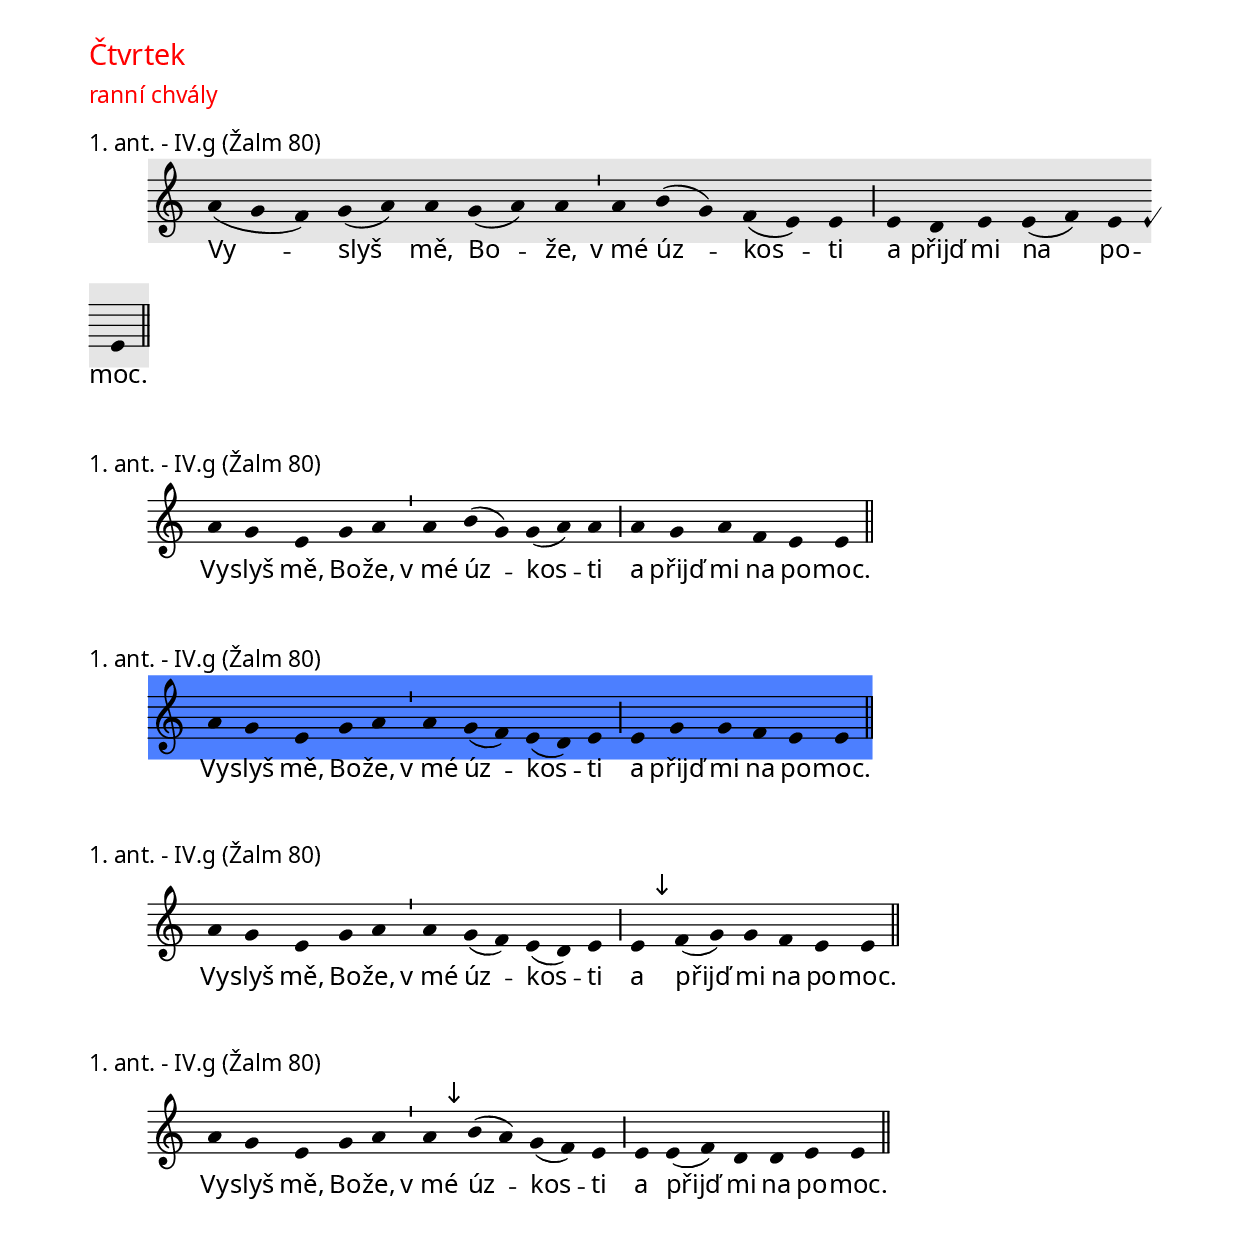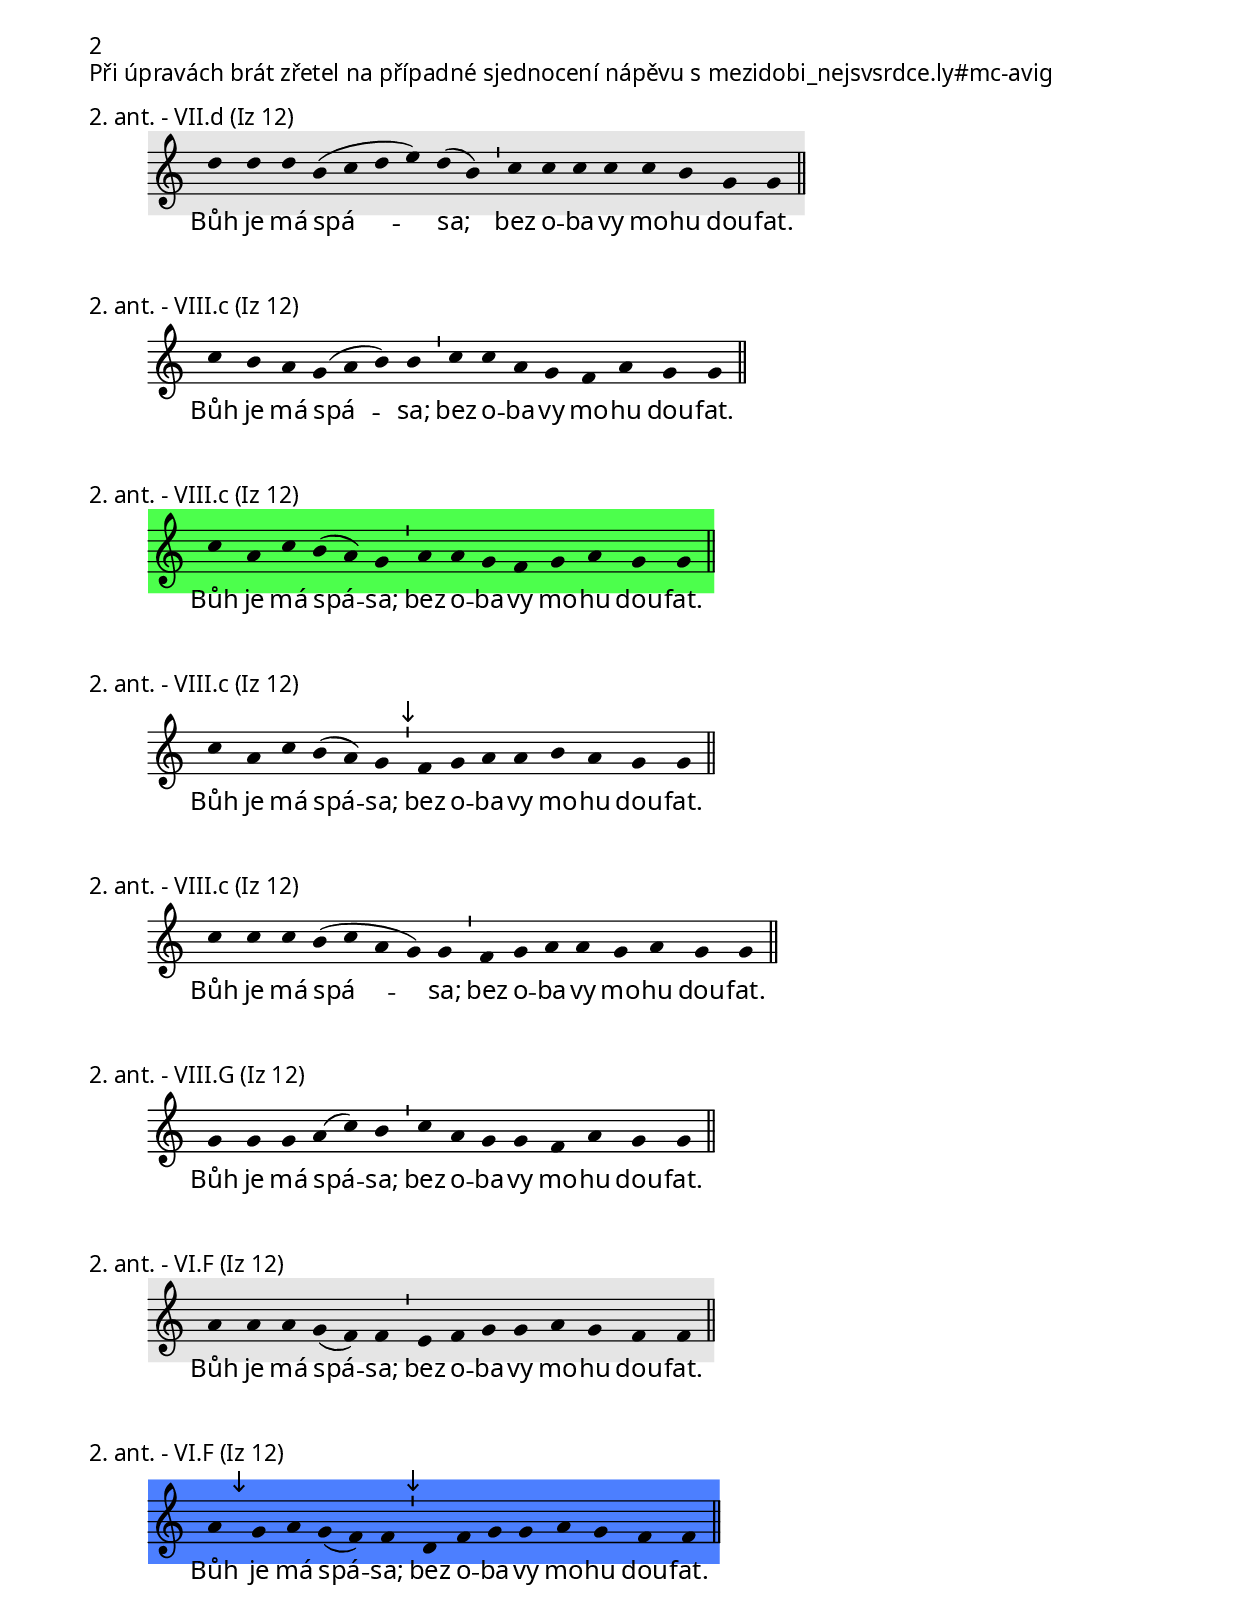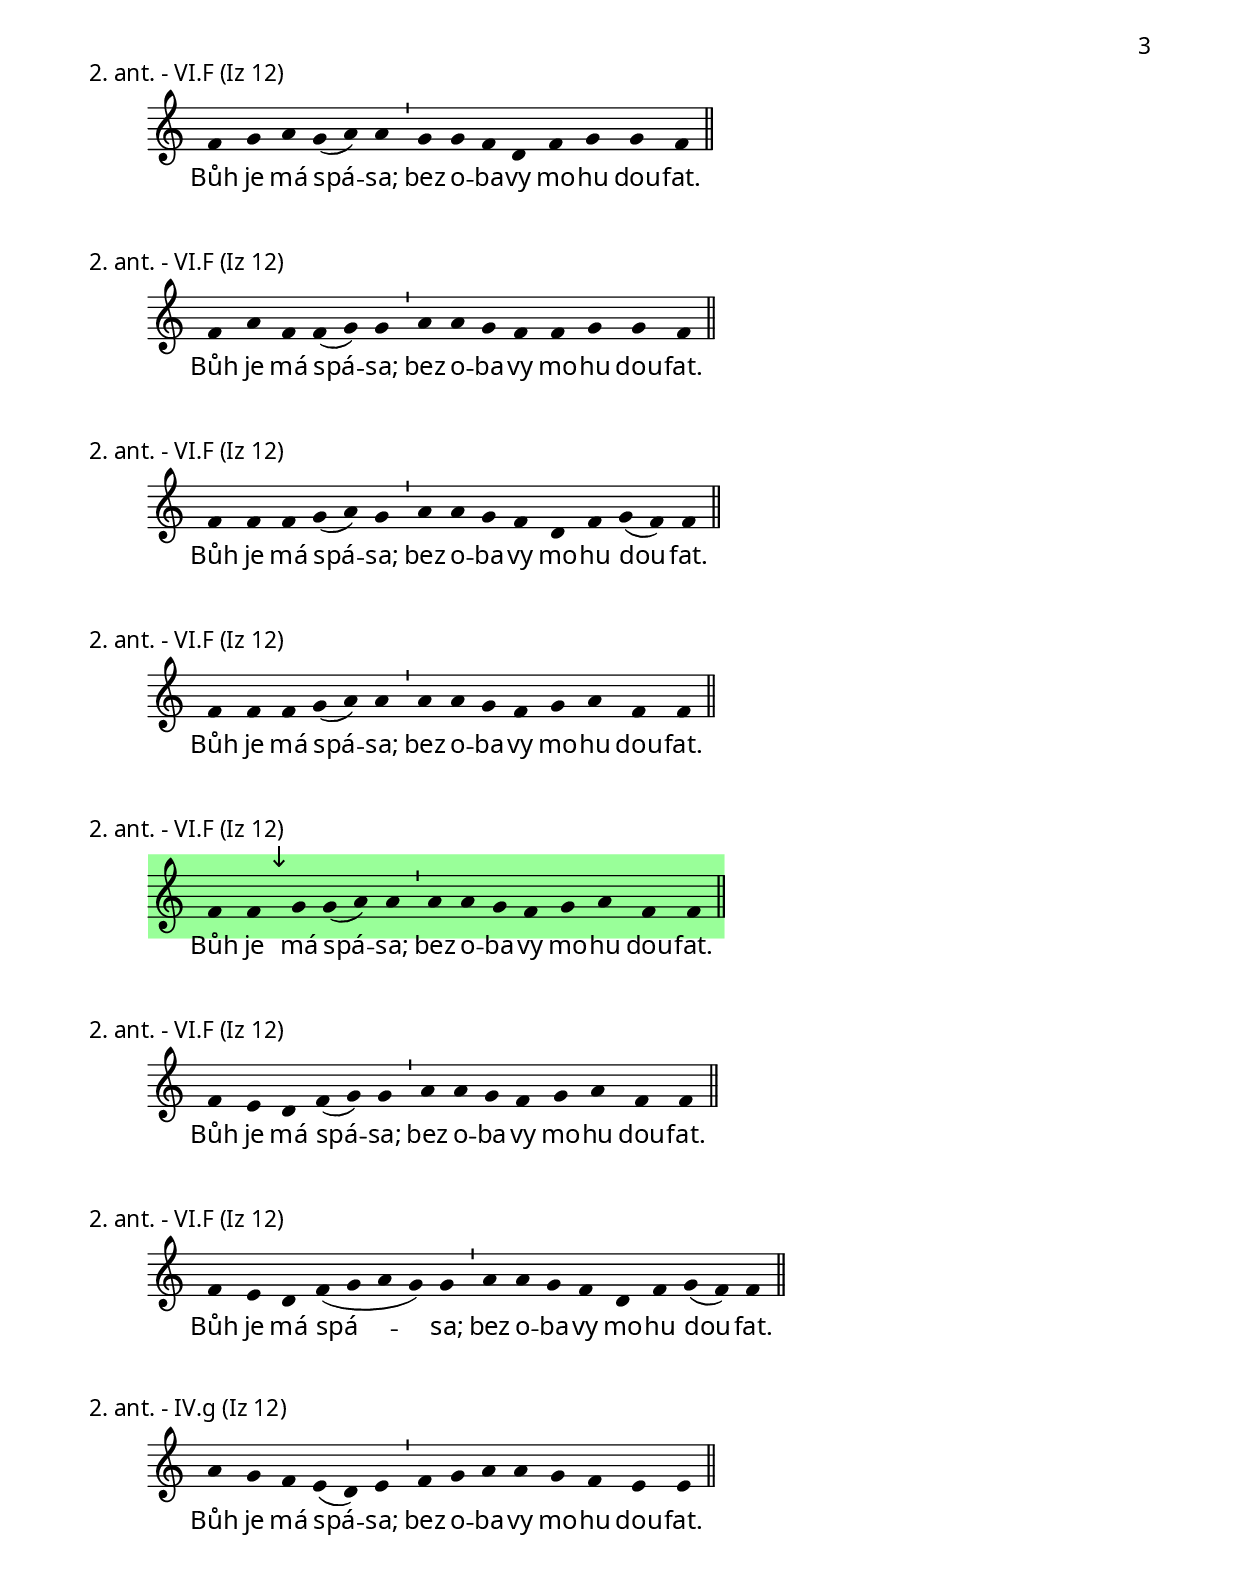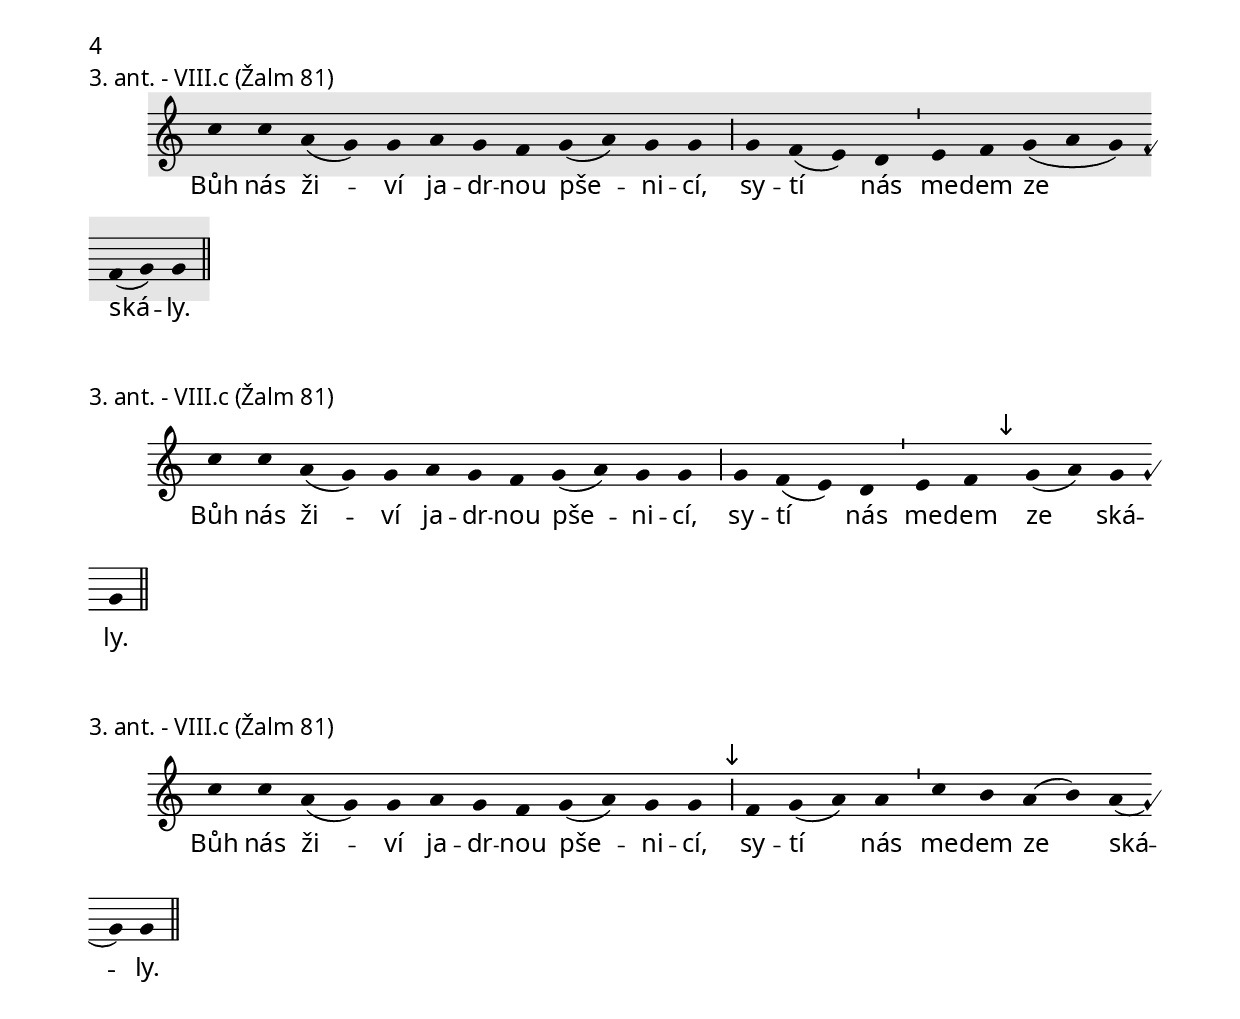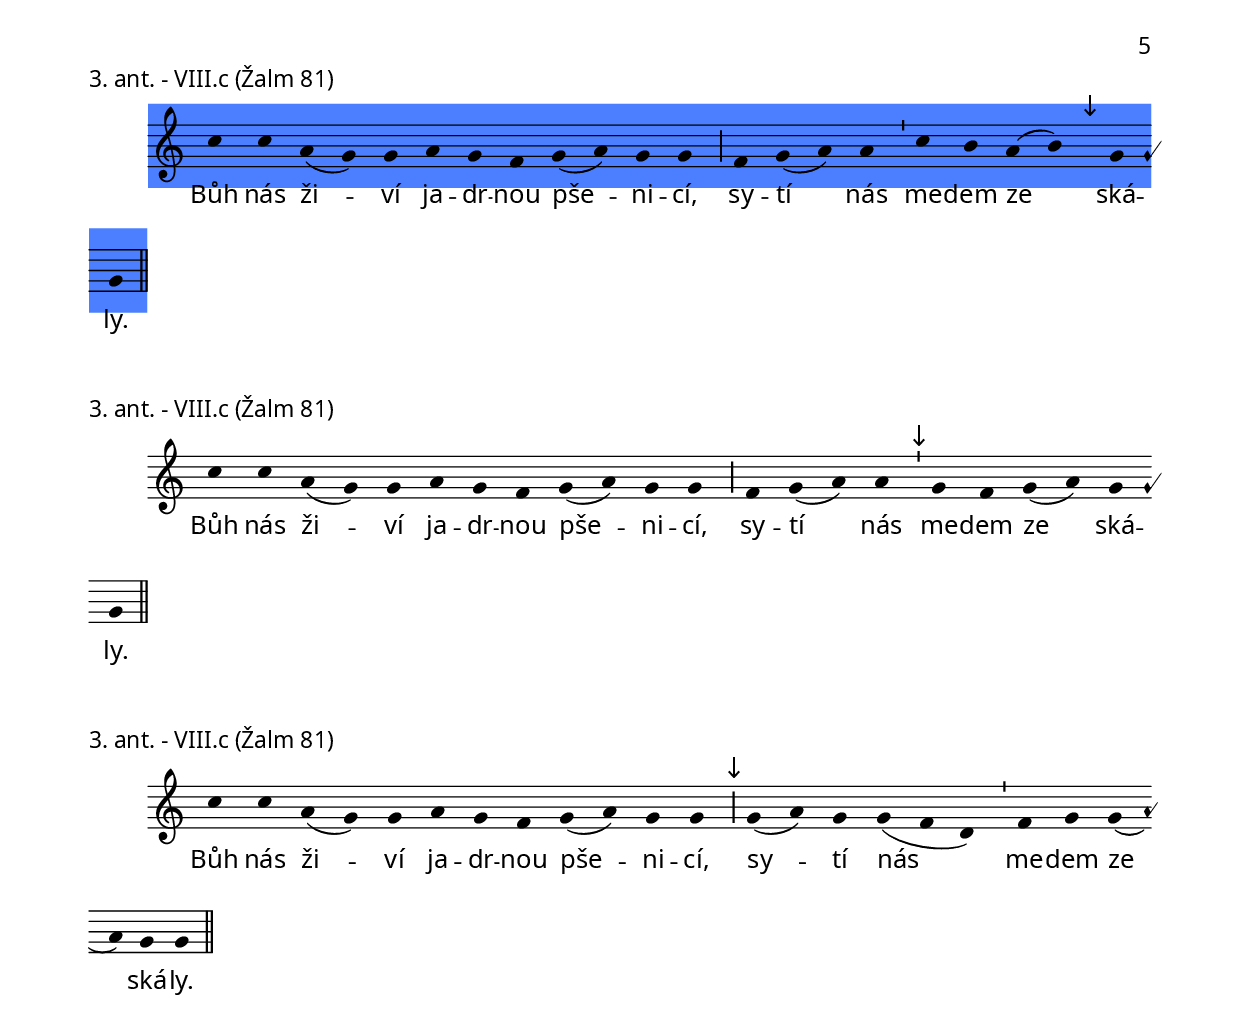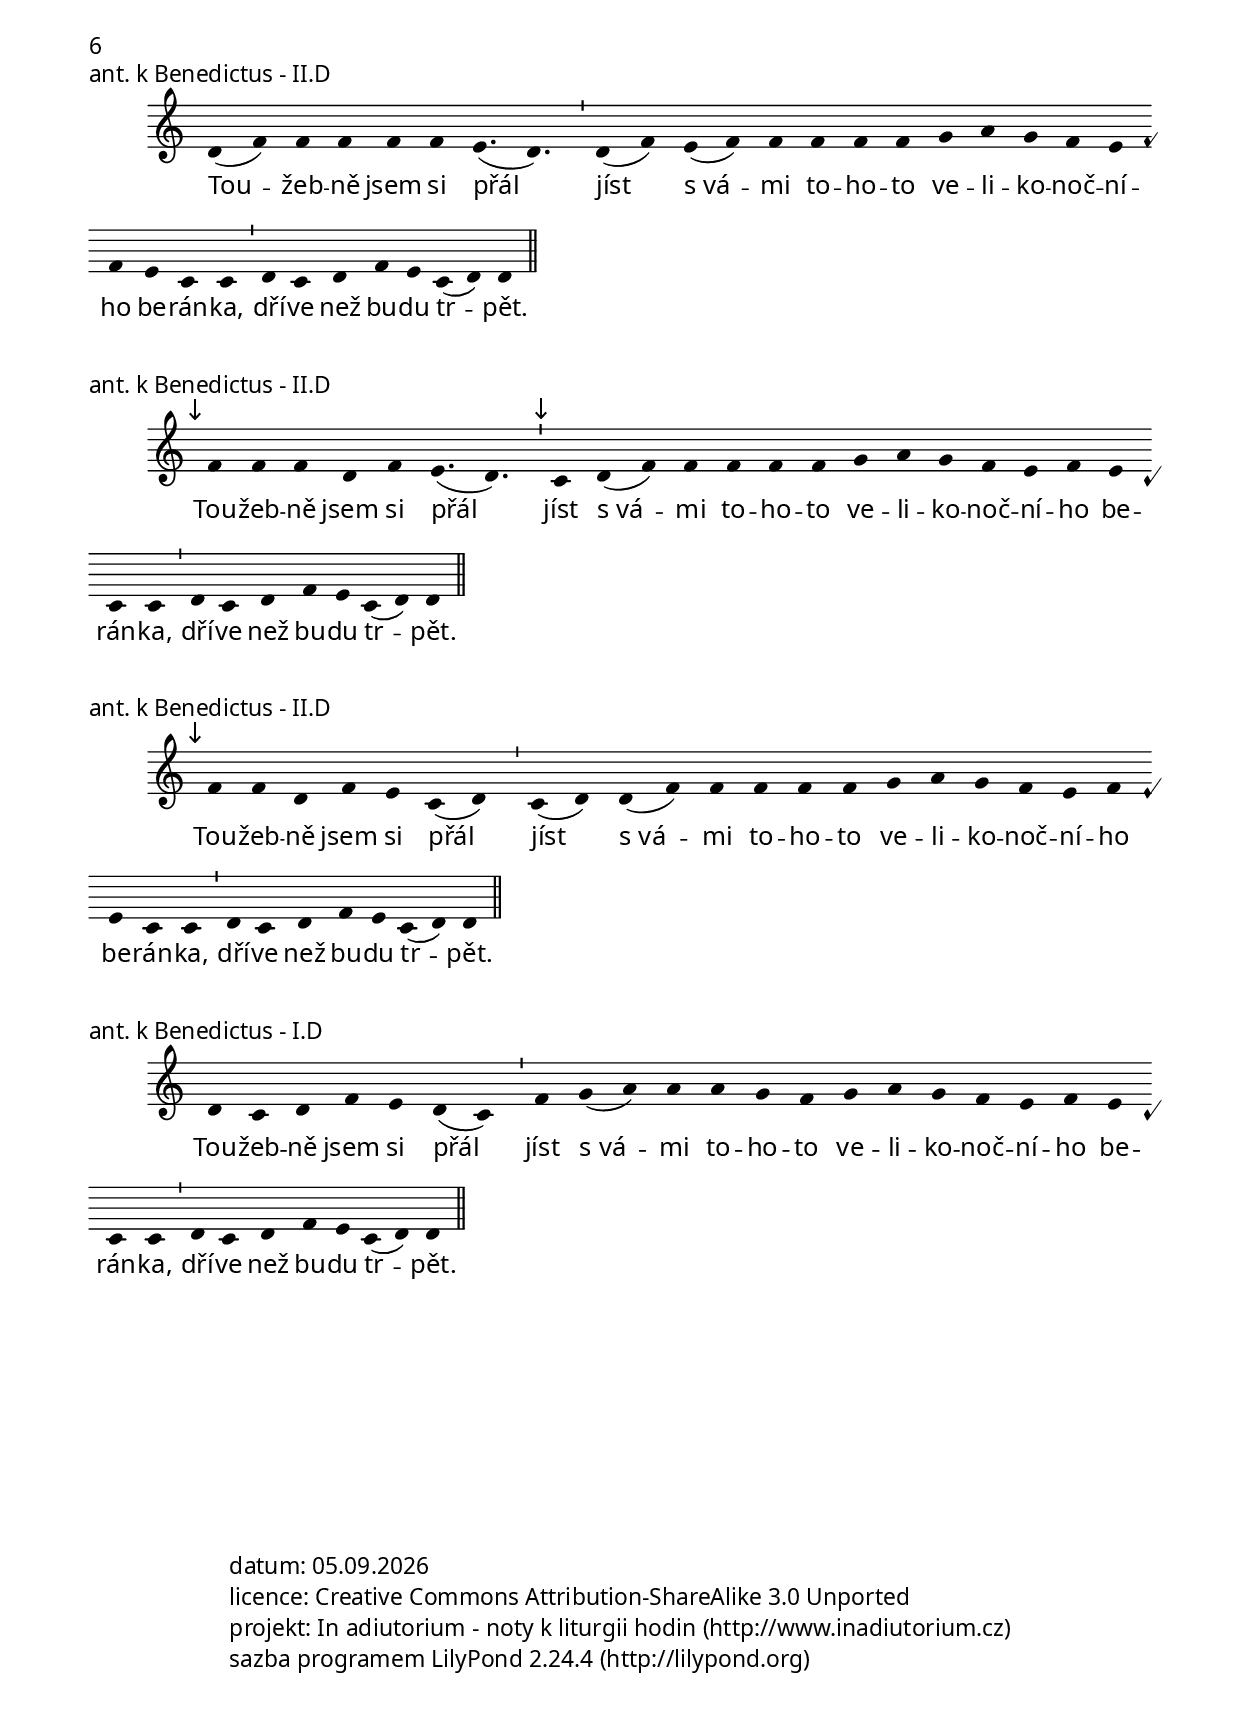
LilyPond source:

\version "2.19.83"

\include "spolecne.ly"

\markup\nadpisDen{Čtvrtek}

\markup {\nadpisHodinka {"ranní chvály"}}

\score {
  \relative c'' {
    \zvyraznovacSedy
    \choralniRezim
    a4( g f) g( a) a g( a) a \barMin a b( g) f( e) e \barMaior
    e d e e( f) e e \barFinalis
  }
  \addlyrics {
    Vy -- slyš mě, Bo -- že, v_mé úz -- kos -- ti
    a přijď mi na po -- moc.
  }
  \header {
    quid = "1. ant."
    modus = "IV"
    differentia = "g"
    psalmus = "Žalm 80"
    placet = "zpěvněji"
    id = "ct-rch-a1"
    piece = \markup {\sestavTitulek}
  }
}

\score {
  \relative c'' {
    \choralniRezim
    a4 g e g a \barMin
    a b( g) g( a) a \barMaior
    a g a f e e \barFinalis
  }
  \addlyrics {
    Vy -- slyš mě, Bo -- že,
    v_mé úz -- kos -- ti
    a přijď mi na po -- moc.
  }
  \header {
    quid = "1. ant."
    modus = "IV"
    differentia = "g"
    psalmus = "Žalm 80"
    id = "ct-rch-a1"
    piece = \markup {\sestavTitulek}
  }
}

\score {
  \relative c'' {
    \zvyraznovacModry
    \choralniRezim
    a4 g e g a \barMin
    a g( f) e( d) e \barMaior
    e g g f e e \barFinalis
  }
  \addlyrics {
    Vy -- slyš mě, Bo -- že,
    v_mé úz -- kos -- ti
    a přijď mi na po -- moc.
  }
  \header {
    quid = "1. ant."
    modus = "IV"
    differentia = "g"
    psalmus = "Žalm 80"
    id = "ct-rch-a1"
    piece = \markup {\sestavTitulek}
  }
}

\score {
  \relative c'' {
    \choralniRezim
    a4 g e g a \barMin
    a g( f) e( d) e \barMaior
    e \mark\sipka f( g) g f e e \barFinalis
  }
  \addlyrics {
    Vy -- slyš mě, Bo -- že,
    v_mé úz -- kos -- ti
    a přijď mi na po -- moc.
  }
  \header {
    quid = "1. ant."
    modus = "IV"
    differentia = "g"
    psalmus = "Žalm 80"
    id = "ct-rch-a1"
    piece = \markup {\sestavTitulek}
  }
}

\score {
  \relative c'' {
    \choralniRezim
    a4 g e g a \barMin
    a \mark\sipka b( a) g( f) e \barMaior
    e e( f) d d e e \barFinalis
  }
  \addlyrics {
    Vy -- slyš mě, Bo -- že,
    v_mé úz -- kos -- ti
    a přijď mi na po -- moc.
  }
  \header {
    quid = "1. ant."
    modus = "IV"
    differentia = "g"
    psalmus = "Žalm 80"
    id = "ct-rch-a1"
    piece = \markup {\sestavTitulek}
  }
}

\pageBreak

\markup\justify{
  Při úpravách brát zřetel na případné sjednocení nápěvu s
  \fial-link "mezidobi_nejsvsrdce.ly#mc-avig"
}

\score {
  \relative c'' {
    \zvyraznovacSedy
    \choralniRezim
    d4 d d b( c d e) d( b) \barMin
    c c c c c b g g \barFinalis
  }
  \addlyrics {
    Bůh je má spá -- sa;
    bez o -- ba -- vy mo -- hu dou -- fat.
  }
  \header {
    quid = "2. ant."
    modus = "VII"
    differentia = "d"
    psalmus = "Iz 12"
    placet = "zkusit lépe"
    id = "ct-rch-a2"
    piece = \markup {\sestavTitulek}
  }
}

\score {
  \relative c'' {
    \choralniRezim
    c4 b a g( a b) b \barMin
    c c a g f a g g \barFinalis
  }
  \addlyrics {
    Bůh je má spá -- sa;
    bez o -- ba -- vy mo -- hu dou -- fat.
  }
  \header {
    quid = "2. ant."
    modus = "VIII"
    differentia = "c"
    psalmus = "Iz 12"
    id = "ct-rch-a2"
    piece = \markup {\sestavTitulek}
  }
}

\score {
  \relative c'' {
    \zvyraznovacZeleny
    \choralniRezim
    c4 a c b( a) g \barMin
    a a g f g a g g \barFinalis
  }
  \addlyrics {
    Bůh je má spá -- sa;
    bez o -- ba -- vy mo -- hu dou -- fat.
  }
  \header {
    quid = "2. ant."
    modus = "VIII"
    differentia = "c"
    psalmus = "Iz 12"
    id = "ct-rch-a2"
    piece = \markup {\sestavTitulek}
  }
}

\score {
  \relative c'' {
    \choralniRezim
    c4 a c b( a) g \barMin
    \mark\sipka f g a a b a g g \barFinalis
  }
  \addlyrics {
    Bůh je má spá -- sa;
    bez o -- ba -- vy mo -- hu dou -- fat.
  }
  \header {
    quid = "2. ant."
    modus = "VIII"
    differentia = "c"
    psalmus = "Iz 12"
    id = "ct-rch-a2"
    piece = \markup {\sestavTitulek}
  }
}

\score {
  \relative c'' {
    \choralniRezim
    c4 c c b( c a g) g \barMin
    f g a a g a g g \barFinalis
  }
  \addlyrics {
    Bůh je má spá -- sa;
    bez o -- ba -- vy mo -- hu dou -- fat.
  }
  \header {
    quid = "2. ant."
    modus = "VIII"
    differentia = "c"
    psalmus = "Iz 12"
    id = "ct-rch-a2"
    piece = \markup {\sestavTitulek}
  }
}

\score {
  \relative c'' {
    \choralniRezim
    g4 g g a( c) b \barMin
    c a g g f a g g \barFinalis
  }
  \addlyrics {
    Bůh je má spá -- sa;
    bez o -- ba -- vy mo -- hu dou -- fat.
  }
  \header {
    quid = "2. ant."
    modus = "VIII"
    differentia = "G"
    psalmus = "Iz 12"
    id = "ct-rch-a2"
    piece = \markup {\sestavTitulek}
  }
}

\score {
  \relative c'' {
    \zvyraznovacSedy
    \choralniRezim
    a4 a a g( f) f \barMin
    e f g g a g f f \barFinalis
  }
  \addlyrics {
    Bůh je má spá -- sa;
    bez o -- ba -- vy mo -- hu dou -- fat.
  }
  \header {
    quid = "2. ant."
    modus = "VI"
    differentia = "F"
    psalmus = "Iz 12"
    id = "ct-rch-a2"
    piece = \markup {\sestavTitulek}
  }
}

\score {
  \relative c'' {
    \zvyraznovacModry
    \choralniRezim
    a4 \mark\sipka g a g( f) f \barMin
    \mark\sipka d f g g a g f f \barFinalis
  }
  \addlyrics {
    Bůh je má spá -- sa;
    bez o -- ba -- vy mo -- hu dou -- fat.
  }
  \header {
    quid = "2. ant."
    modus = "VI"
    differentia = "F"
    psalmus = "Iz 12"
    id = "ct-rch-a2"
    piece = \markup {\sestavTitulek}
  }
}

\score {
  \relative c' {
    \choralniRezim
    f4 g a g( a) a \barMin
    g g f d f g g f \barFinalis
  }
  \addlyrics {
    Bůh je má spá -- sa;
    bez o -- ba -- vy mo -- hu dou -- fat.
  }
  \header {
    quid = "2. ant."
    modus = "VI"
    differentia = "F"
    psalmus = "Iz 12"
    id = "ct-rch-a2"
    piece = \markup {\sestavTitulek}
  }
}

\score {
  \relative c' {
    \choralniRezim
    f4 a f f( g) g \barMin
    a a g f f g g f \barFinalis
  }
  \addlyrics {
    Bůh je má spá -- sa;
    bez o -- ba -- vy mo -- hu dou -- fat.
  }
  \header {
    quid = "2. ant."
    modus = "VI"
    differentia = "F"
    psalmus = "Iz 12"
    id = "ct-rch-a2"
    piece = \markup {\sestavTitulek}
  }
}

\score {
  \relative c' {
    \choralniRezim
    f4 f f g( a) g \barMin
    a a g f d f g( f) f \barFinalis
  }
  \addlyrics {
    Bůh je má spá -- sa;
    bez o -- ba -- vy mo -- hu dou -- fat.
  }
  \header {
    quid = "2. ant."
    modus = "VI"
    differentia = "F"
    psalmus = "Iz 12"
    id = "ct-rch-a2"
    piece = \markup {\sestavTitulek}
  }
}

\score {
  \relative c' {
    \choralniRezim
    f4 f f g( a) a \barMin
    a a g f g a f f \barFinalis
  }
  \addlyrics {
    Bůh je má spá -- sa;
    bez o -- ba -- vy mo -- hu dou -- fat.
  }
  \header {
    quid = "2. ant."
    modus = "VI"
    differentia = "F"
    psalmus = "Iz 12"
    id = "ct-rch-a2"
    piece = \markup {\sestavTitulek}
  }
}

\score {
  \relative c' {
    \zvyraznovacZelenyII
    \choralniRezim
    f4 f \mark\sipka g g( a) a \barMin
    a a g f g a f f \barFinalis
  }
  \addlyrics {
    Bůh je má spá -- sa;
    bez o -- ba -- vy mo -- hu dou -- fat.
  }
  \header {
    quid = "2. ant."
    modus = "VI"
    differentia = "F"
    psalmus = "Iz 12"
    id = "ct-rch-a2"
    piece = \markup {\sestavTitulek}
  }
}

\score {
  \relative c' {
    \choralniRezim
    f4 e d f( g) g \barMin
    a a g f g a f f \barFinalis
  }
  \addlyrics {
    Bůh je má spá -- sa;
    bez o -- ba -- vy mo -- hu dou -- fat.
  }
  \header {
    quid = "2. ant."
    modus = "VI"
    differentia = "F"
    psalmus = "Iz 12"
    id = "ct-rch-a2"
    piece = \markup {\sestavTitulek}
  }
}

\score {
  \relative c' {
    \choralniRezim
    f4 e d f( g a g) g \barMin
    a a g f d f g( f) f \barFinalis
  }
  \addlyrics {
    Bůh je má spá -- sa;
    bez o -- ba -- vy mo -- hu dou -- fat.
  }
  \header {
    quid = "2. ant."
    modus = "VI"
    differentia = "F"
    psalmus = "Iz 12"
    id = "ct-rch-a2"
    piece = \markup {\sestavTitulek}
  }
}

\score {
  \relative c'' {
    \choralniRezim
    a4 g f e( d) e \barMin
    f g a a g f e e \barFinalis
  }
  \addlyrics {
    Bůh je má spá -- sa;
    bez o -- ba -- vy mo -- hu dou -- fat.
  }
  \header {
    quid = "2. ant."
    modus = "IV"
    differentia = "g"
    psalmus = "Iz 12"
    id = "ct-rch-a2"
    piece = \markup {\sestavTitulek}
  }
}

\pageBreak

\score {
  \relative c'' {
    \zvyraznovacSedy
    \choralniRezim
    c4 c a( g) g a g f g( a) g g \barMaior
    g f( e) d \barMin e f g( a g) f( g) g \barFinalis
  }
  \addlyrics {
    Bůh nás ži -- ví ja -- dr -- nou pše -- ni -- cí,
    sy -- tí nás me -- dem ze ská -- ly.
  }
  \header {
    quid = "3. ant."
    modus = "VIII"
    differentia = "c"
    psalmus = "Žalm 81"
    id = "ct-rch-a3"
    fons = "prvni cast prevzata:"
    fial = "mezidobi_telaakrvepane.ly#1ne-a2?part"
    piece = \markup {\sestavTitulek}
  }
}

\score {
  \relative c'' {
    \choralniRezim
    c4 c a( g) g a g f g( a) g g \barMaior
    g f( e) d \barMin e f \mark\sipka g( a) g g \barFinalis
  }
  \addlyrics {
    Bůh nás ži -- ví ja -- dr -- nou pše -- ni -- cí,
    sy -- tí nás me -- dem ze ská -- ly.
  }
  \header {
    quid = "3. ant."
    modus = "VIII"
    differentia = "c"
    psalmus = "Žalm 81"
    id = "ct-rch-a3"
    fial = "mezidobi_telaakrvepane.ly#1ne-a2?zacatek"
    piece = \markup {\sestavTitulek}
  }
}

\score {
  \relative c'' {
    \choralniRezim
    c4 c a( g) g a g f g( a) g g \barMaior
    \mark\sipka f g( a) a \barMin c b a( b) a( g) g \barFinalis
  }
  \addlyrics {
    Bůh nás ži -- ví ja -- dr -- nou pše -- ni -- cí,
    sy -- tí nás me -- dem ze ská -- ly.
  }
  \header {
    quid = "3. ant."
    modus = "VIII"
    differentia = "c"
    psalmus = "Žalm 81"
    id = "ct-rch-a3"
    fial = "mezidobi_telaakrvepane.ly#1ne-a2?zacatek"
    piece = \markup {\sestavTitulek}
  }
}

\score {
  \relative c'' {
    \zvyraznovacModry
    \choralniRezim
    c4 c a( g) g a g f g( a) g g \barMaior
    f g( a) a \barMin c b a( b) \mark\sipka g g \barFinalis
  }
  \addlyrics {
    Bůh nás ži -- ví ja -- dr -- nou pše -- ni -- cí,
    sy -- tí nás me -- dem ze ská -- ly.
  }
  \header {
    quid = "3. ant."
    modus = "VIII"
    differentia = "c"
    psalmus = "Žalm 81"
    id = "ct-rch-a3"
    fial = "mezidobi_telaakrvepane.ly#1ne-a2?zacatek"
    piece = \markup {\sestavTitulek}
  }
}

\score {
  \relative c'' {
    \choralniRezim
    c4 c a( g) g a g f g( a) g g \barMaior
    f g( a) a \barMin \mark\sipka g f g( a) g g \barFinalis
  }
  \addlyrics {
    Bůh nás ži -- ví ja -- dr -- nou pše -- ni -- cí,
    sy -- tí nás me -- dem ze ská -- ly.
  }
  \header {
    quid = "3. ant."
    modus = "VIII"
    differentia = "c"
    psalmus = "Žalm 81"
    id = "ct-rch-a3"
    fial = "mezidobi_telaakrvepane.ly#1ne-a2?zacatek"
    piece = \markup {\sestavTitulek}
  }
}

\score {
  \relative c'' {
    \choralniRezim
    c4 c a( g) g a g f g( a) g g \barMaior
    \mark\sipka g( a) g g( f d) \barMin f g g( a) g g \barFinalis
  }
  \addlyrics {
    Bůh nás ži -- ví ja -- dr -- nou pše -- ni -- cí,
    sy -- tí nás me -- dem ze ská -- ly.
  }
  \header {
    quid = "3. ant."
    modus = "VIII"
    differentia = "c"
    psalmus = "Žalm 81"
    id = "ct-rch-a3"
    fial = "mezidobi_telaakrvepane.ly#1ne-a2?zacatek"
    piece = \markup {\sestavTitulek}
  }
}

\pageBreak

\score {
  \relative c' {
    \choralniRezim
    d4( f) f f f f e4.( d) \barMin
    d4( f) e( f) f f f f g a g f e f e c c \barMin
    d c d f e c( d) d \barFinalis
  }
  \addlyrics {
    Tou -- žeb -- ně jsem si přál
    jíst s_vá -- mi to -- ho -- to ve -- li -- ko -- noč -- ní -- ho be -- rán -- ka,
    dří -- ve než bu -- du tr -- pět.
  }
  \header {
    quid = "ant. k Benedictus"
    modus = "II"
    differentia = "D"
    psalmus = ""
    id = ""
    piece = \markup {\sestavTitulekBezZalmu}
  }
}

\score {
  \relative c' {
    \choralniRezim
    \mark\sipka f4 f f d f e4.( d) \barMin
    \mark\sipka c4 d( f) f f f f g a g f e f e c c \barMin
    d c d f e c( d) d \barFinalis
  }
  \addlyrics {
    Tou -- žeb -- ně jsem si přál
    jíst s_vá -- mi to -- ho -- to ve -- li -- ko -- noč -- ní -- ho be -- rán -- ka,
    dří -- ve než bu -- du tr -- pět.
  }
  \header {
    quid = "ant. k Benedictus"
    modus = "II"
    differentia = "D"
    psalmus = ""
    id = ""
    piece = \markup {\sestavTitulekBezZalmu}
  }
}

\score {
  \relative c' {
    \choralniRezim
    \mark\sipka f4 f d f e c( d) \barMin
    c4( d) d( f) f f f f g a g f e f e c c \barMin
    d c d f e c( d) d \barFinalis
  }
  \addlyrics {
    Tou -- žeb -- ně jsem si přál
    jíst s_vá -- mi to -- ho -- to ve -- li -- ko -- noč -- ní -- ho be -- rán -- ka,
    dří -- ve než bu -- du tr -- pět.
  }
  \header {
    quid = "ant. k Benedictus"
    modus = "II"
    differentia = "D"
    psalmus = ""
    id = ""
    piece = \markup {\sestavTitulekBezZalmu}
  }
}

\score {
  \relative c' {
    \choralniRezim
    d4 c d f e d( c) \barMin
    f g( a) a a g f g a g f e f e c c \barMin
    d c d f e c( d) d \barFinalis
  }
  \addlyrics {
    Tou -- žeb -- ně jsem si přál
    jíst s_vá -- mi to -- ho -- to ve -- li -- ko -- noč -- ní -- ho be -- rán -- ka,
    dří -- ve než bu -- du tr -- pět.
  }
  \header {
    quid = "ant. k Benedictus"
    modus = "I"
    differentia = "D"
    psalmus = ""
    id = ""
    piece = \markup {\sestavTitulekBezZalmu}
  }
}
